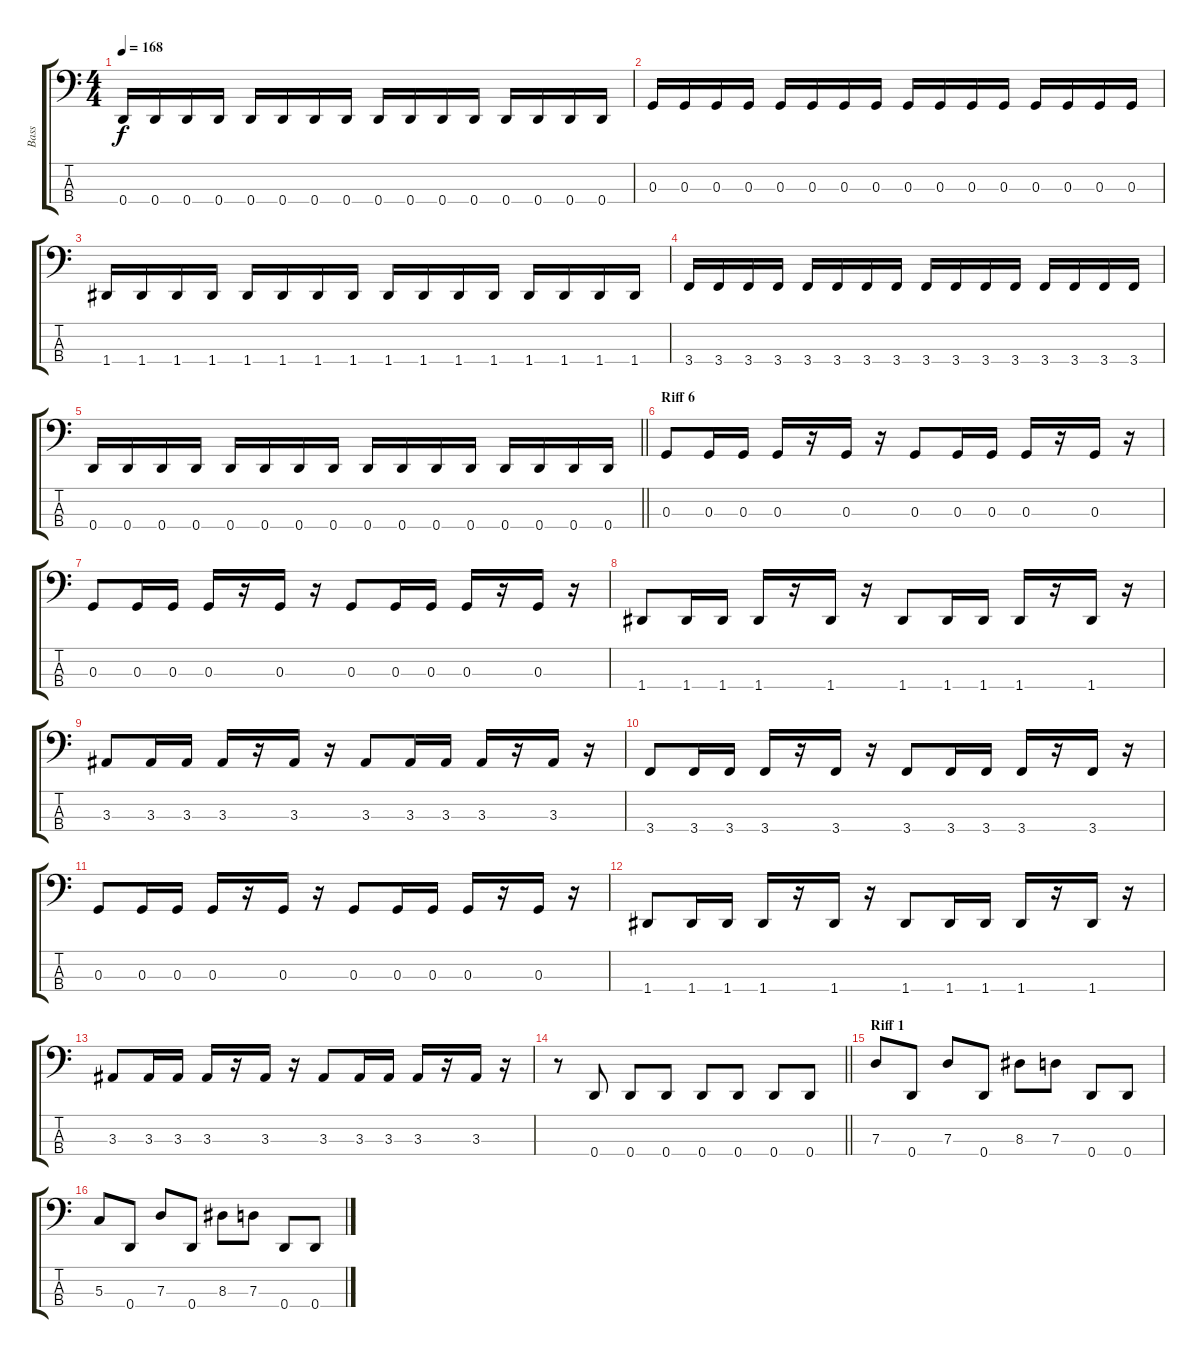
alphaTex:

\track ("Bass" "Bass") {instrument slapbass2}
\staff {score tabs}
\tuning (F2 C2 G1 D1) {hide}
\ts (4 4)
\tempo 168
\clef f4
\ks c
0.4.16{dy f} 0.4.16 0.4.16 0.4.16 0.4.16 0.4.16 0.4.16 0.4.16 0.4.16 0.4.16 0.4.16 0.4.16 0.4.16 0.4.16 0.4.16 0.4.16 |
0.3.16 0.3.16 0.3.16 0.3.16 0.3.16 0.3.16 0.3.16 0.3.16 0.3.16 0.3.16 0.3.16 0.3.16 0.3.16 0.3.16 0.3.16 0.3.16 |
1.4.16 1.4.16 1.4.16 1.4.16 1.4.16 1.4.16 1.4.16 1.4.16 1.4.16 1.4.16 1.4.16 1.4.16 1.4.16 1.4.16 1.4.16 1.4.16 |
3.4.16 3.4.16 3.4.16 3.4.16 3.4.16 3.4.16 3.4.16 3.4.16 3.4.16 3.4.16 3.4.16 3.4.16 3.4.16 3.4.16 3.4.16 3.4.16 |
\barLineRight lightlight
0.4.16 0.4.16 0.4.16 0.4.16 0.4.16 0.4.16 0.4.16 0.4.16 0.4.16 0.4.16 0.4.16 0.4.16 0.4.16 0.4.16 0.4.16 0.4.16 |
\section ("" "Riff 6")
0.3.8 0.3.16 0.3.16 0.3.16 r.16 0.3.16 r.16 0.3.8 0.3.16 0.3.16 0.3.16 r.16 0.3.16 r.16 |
0.3.8 0.3.16 0.3.16 0.3.16 r.16 0.3.16 r.16 0.3.8 0.3.16 0.3.16 0.3.16 r.16 0.3.16 r.16 |
1.4.8 1.4.16 1.4.16 1.4.16 r.16 1.4.16 r.16 1.4.8 1.4.16 1.4.16 1.4.16 r.16 1.4.16 r.16 |
3.3.8 3.3.16 3.3.16 3.3.16 r.16 3.3.16 r.16 3.3.8 3.3.16 3.3.16 3.3.16 r.16 3.3.16 r.16 |
3.4.8 3.4.16 3.4.16 3.4.16 r.16 3.4.16 r.16 3.4.8 3.4.16 3.4.16 3.4.16 r.16 3.4.16 r.16 |
0.3.8 0.3.16 0.3.16 0.3.16 r.16 0.3.16 r.16 0.3.8 0.3.16 0.3.16 0.3.16 r.16 0.3.16 r.16 |
1.4.8 1.4.16 1.4.16 1.4.16 r.16 1.4.16 r.16 1.4.8 1.4.16 1.4.16 1.4.16 r.16 1.4.16 r.16 |
3.3.8 3.3.16 3.3.16 3.3.16 r.16 3.3.16 r.16 3.3.8 3.3.16 3.3.16 3.3.16 r.16 3.3.16 r.16 |
\barLineRight lightlight
r.8 0.4.8 0.4.8 0.4.8 0.4.8 0.4.8 0.4.8 0.4.8 |
\section ("" "Riff 1")
7.3.8 0.4.8 7.3.8 0.4.8 8.3.8 7.3.8 0.4.8 0.4.8 |
5.3.8 0.4.8 7.3.8 0.4.8 8.3.8 7.3.8 0.4.8 0.4.8
